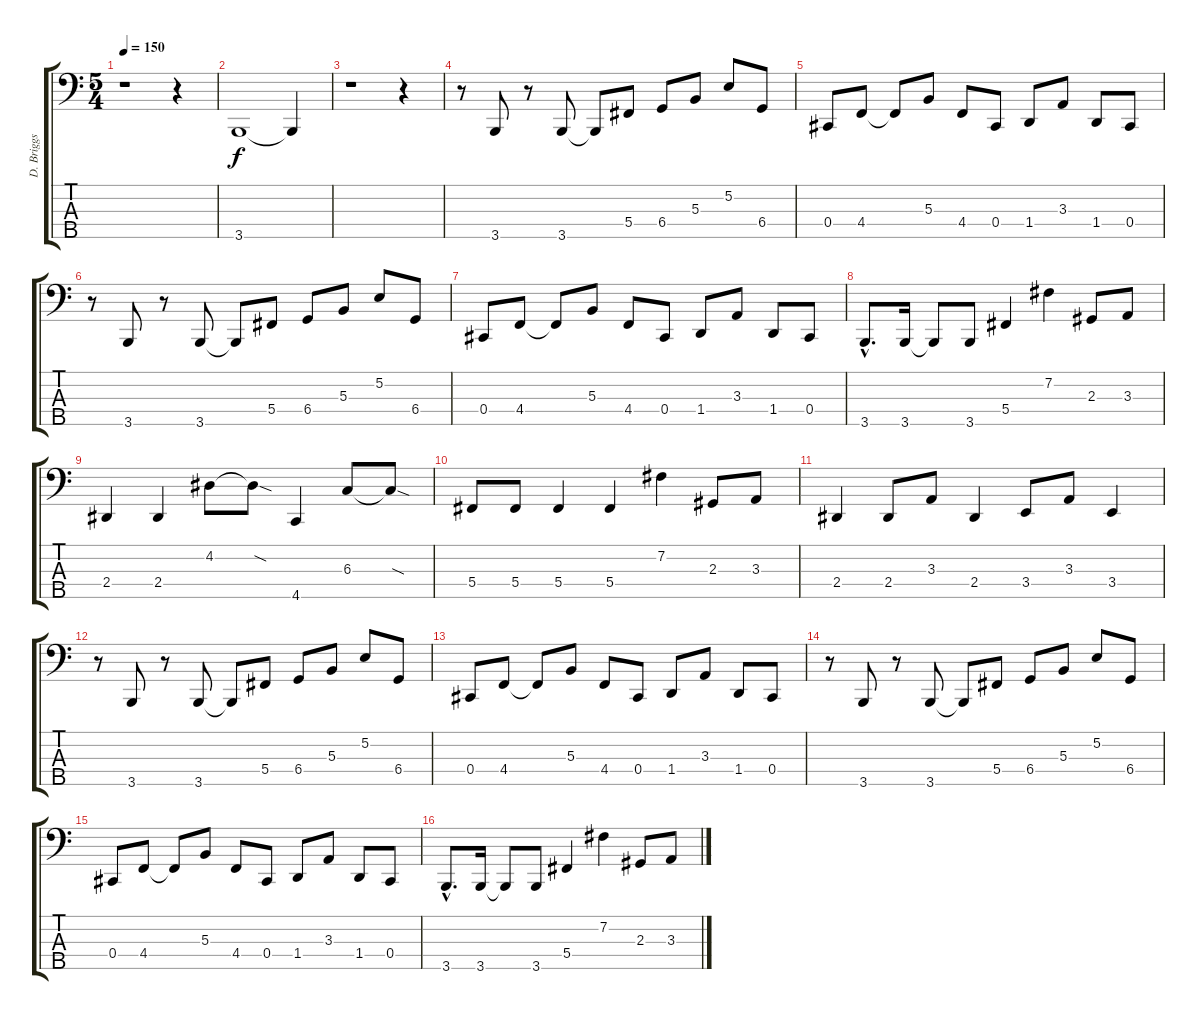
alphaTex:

\track ("D. Briggs Bass" "D. Briggs ") {instrument electricbassfinger}
\staff {score tabs}
\tuning (E2 B1 Gb1 Db1 Ab0) {hide}
\ts (5 4)
\tempo 150
\clef f4
\ks c
r.1{dy f} r.4 |
3.5.1{volume 16} 3.5{t}.4 |
r.1 r.4 |
r.8 3.5.8 r.8 3.5.8 3.5{t}.8 5.4.8 6.4.8 5.3.8 5.2.8 6.4.8 |
0.4.8 4.4.8 4.4{t}.8 5.3.8 4.4.8 0.4.8 1.4.8 3.3.8 1.4.8 0.4.8 |
r.8 3.5.8 r.8 3.5.8 3.5{t}.8 5.4.8 6.4.8 5.3.8 5.2.8 6.4.8 |
0.4.8 4.4.8 4.4{t}.8 5.3.8 4.4.8 0.4.8 1.4.8 3.3.8 1.4.8 0.4.8 |
3.5{hac}.8{d} 3.5.16 3.5{t}.8 3.5.8 5.4.4 7.2.4 2.3.8 3.3.8 |
2.4.4 2.4.4 4.2.8 4.2{sod t}.8 4.5.4 6.3.8 6.3{sod t}.8 |
5.4.8 5.4.8 5.4.4 5.4.4 7.2.4 2.3.8 3.3.8 |
2.4.4 2.4.8 3.3.8 2.4.4 3.4.8 3.3.8 3.4.4 |
r.8 3.5.8 r.8 3.5.8 3.5{t}.8 5.4.8 6.4.8 5.3.8 5.2.8 6.4.8 |
0.4.8 4.4.8 4.4{t}.8 5.3.8 4.4.8 0.4.8 1.4.8 3.3.8 1.4.8 0.4.8 |
r.8 3.5.8 r.8 3.5.8 3.5{t}.8 5.4.8 6.4.8 5.3.8 5.2.8 6.4.8 |
0.4.8 4.4.8 4.4{t}.8 5.3.8 4.4.8 0.4.8 1.4.8 3.3.8 1.4.8 0.4.8 |
3.5{hac}.8{d} 3.5.16 3.5{t}.8 3.5.8 5.4.4 7.2.4 2.3.8 3.3.8
